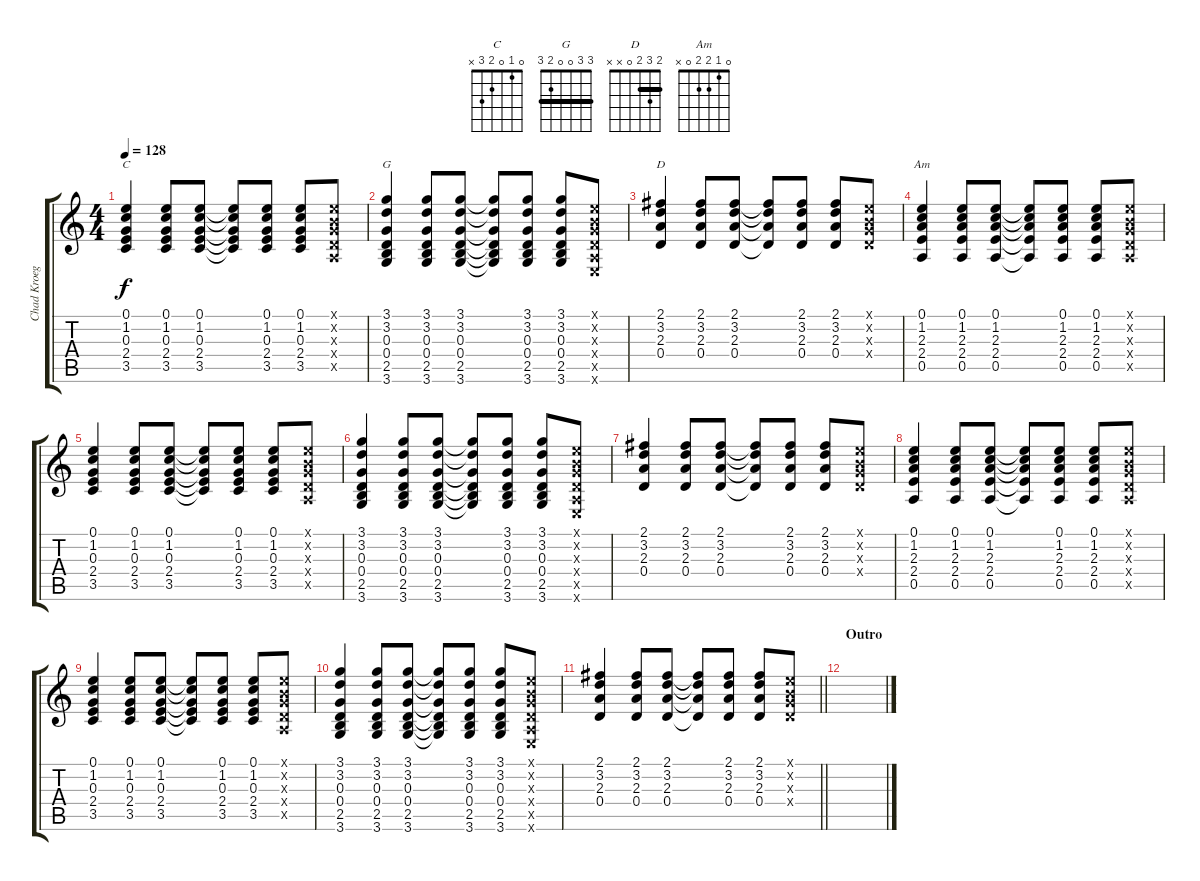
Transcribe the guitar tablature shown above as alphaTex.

\track ("Chad Kroeger (Acoustic 1)" "Chad Kroeg") {instrument acousticguitarsteel}
\staff {score tabs}
\tuning (E4 B3 G3 D3 A2 E2) {hide}
\chord ("C" 0 1 0 2 3 x)
\chord ("G" 3 3 0 0 2 3) {barre 3}
\chord ("D" 2 3 2 0 x x) {barre 2}
\chord ("Am" 0 1 2 2 0 x)
\ts (4 4)
\tempo 128
\clef g2
\ks c
(0.1 1.2 0.3 2.4 3.5).4{ch "C" dy f} (0.1 1.2 0.3 2.4 3.5).8 (0.1 1.2 0.3 2.4 3.5).8 (0.1{t} 1.2{t} 0.3{t} 2.4{t} 3.5{t}).8 (0.1 1.2 0.3 2.4 3.5).8 (0.1 1.2 0.3 2.4 3.5).8 (0.1{x} 0.2{x} 0.3{x} 0.4{x} 0.5{x}).8 |
(3.1 3.2 0.3 0.4 2.5 3.6).4{ch "G"} (3.1 3.2 0.3 0.4 2.5 3.6).8 (3.1 3.2 0.3 0.4 2.5 3.6).8 (3.1{t} 3.2{t} 0.3{t} 0.4{t} 2.5{t} 3.6{t}).8 (3.1 3.2 0.3 0.4 2.5 3.6).8 (3.1 3.2 0.3 0.4 2.5 3.6).8 (0.1{x} 0.2{x} 0.3{x} 0.4{x} 0.5{x} 0.6{x}).8 |
(2.1 3.2 2.3 0.4).4{ch "D"} (2.1 3.2 2.3 0.4).8 (2.1 3.2 2.3 0.4).8 (2.1{t} 3.2{t} 2.3{t} 0.4{t}).8 (2.1 3.2 2.3 0.4).8 (2.1 3.2 2.3 0.4).8 (0.1{x} 0.2{x} 0.3{x} 0.4{x}).8 |
(0.1 1.2 2.3 2.4 0.5).4{ch "Am"} (0.1 1.2 2.3 2.4 0.5).8 (0.1 1.2 2.3 2.4 0.5).8 (0.1{t} 1.2{t} 2.3{t} 2.4{t} 0.5{t}).8 (0.1 1.2 2.3 2.4 0.5).8 (0.1 1.2 2.3 2.4 0.5).8 (0.1{x} 0.2{x} 0.3{x} 0.4{x} 0.5{x}).8 |
(0.1 1.2 0.3 2.4 3.5).4 (0.1 1.2 0.3 2.4 3.5).8 (0.1 1.2 0.3 2.4 3.5).8 (0.1{t} 1.2{t} 0.3{t} 2.4{t} 3.5{t}).8 (0.1 1.2 0.3 2.4 3.5).8 (0.1 1.2 0.3 2.4 3.5).8 (0.1{x} 0.2{x} 0.3{x} 0.4{x} 0.5{x}).8 |
(3.1 3.2 0.3 0.4 2.5 3.6).4 (3.1 3.2 0.3 0.4 2.5 3.6).8 (3.1 3.2 0.3 0.4 2.5 3.6).8 (3.1{t} 3.2{t} 0.3{t} 0.4{t} 2.5{t} 3.6{t}).8 (3.1 3.2 0.3 0.4 2.5 3.6).8 (3.1 3.2 0.3 0.4 2.5 3.6).8 (0.1{x} 0.2{x} 0.3{x} 0.4{x} 0.5{x} 0.6{x}).8 |
(2.1 3.2 2.3 0.4).4 (2.1 3.2 2.3 0.4).8 (2.1 3.2 2.3 0.4).8 (2.1{t} 3.2{t} 2.3{t} 0.4{t}).8 (2.1 3.2 2.3 0.4).8 (2.1 3.2 2.3 0.4).8 (0.1{x} 0.2{x} 0.3{x} 0.4{x}).8 |
(0.1 1.2 2.3 2.4 0.5).4 (0.1 1.2 2.3 2.4 0.5).8 (0.1 1.2 2.3 2.4 0.5).8 (0.1{t} 1.2{t} 2.3{t} 2.4{t} 0.5{t}).8 (0.1 1.2 2.3 2.4 0.5).8 (0.1 1.2 2.3 2.4 0.5).8 (0.1{x} 0.2{x} 0.3{x} 0.4{x} 0.5{x}).8 |
(0.1 1.2 0.3 2.4 3.5).4 (0.1 1.2 0.3 2.4 3.5).8 (0.1 1.2 0.3 2.4 3.5).8 (0.1{t} 1.2{t} 0.3{t} 2.4{t} 3.5{t}).8 (0.1 1.2 0.3 2.4 3.5).8 (0.1 1.2 0.3 2.4 3.5).8 (0.1{x} 0.2{x} 0.3{x} 0.4{x} 0.5{x}).8 |
(3.1 3.2 0.3 0.4 2.5 3.6).4 (3.1 3.2 0.3 0.4 2.5 3.6).8 (3.1 3.2 0.3 0.4 2.5 3.6).8 (3.1{t} 3.2{t} 0.3{t} 0.4{t} 2.5{t} 3.6{t}).8 (3.1 3.2 0.3 0.4 2.5 3.6).8 (3.1 3.2 0.3 0.4 2.5 3.6).8 (0.1{x} 0.2{x} 0.3{x} 0.4{x} 0.5{x} 0.6{x}).8 |
\barLineRight lightlight
(2.1 3.2 2.3 0.4).4 (2.1 3.2 2.3 0.4).8 (2.1 3.2 2.3 0.4).8 (2.1{t} 3.2{t} 2.3{t} 0.4{t}).8 (2.1 3.2 2.3 0.4).8 (2.1 3.2 2.3 0.4).8 (0.1{x} 0.2{x} 0.3{x} 0.4{x}).8 |
\section ("" "Outro")
